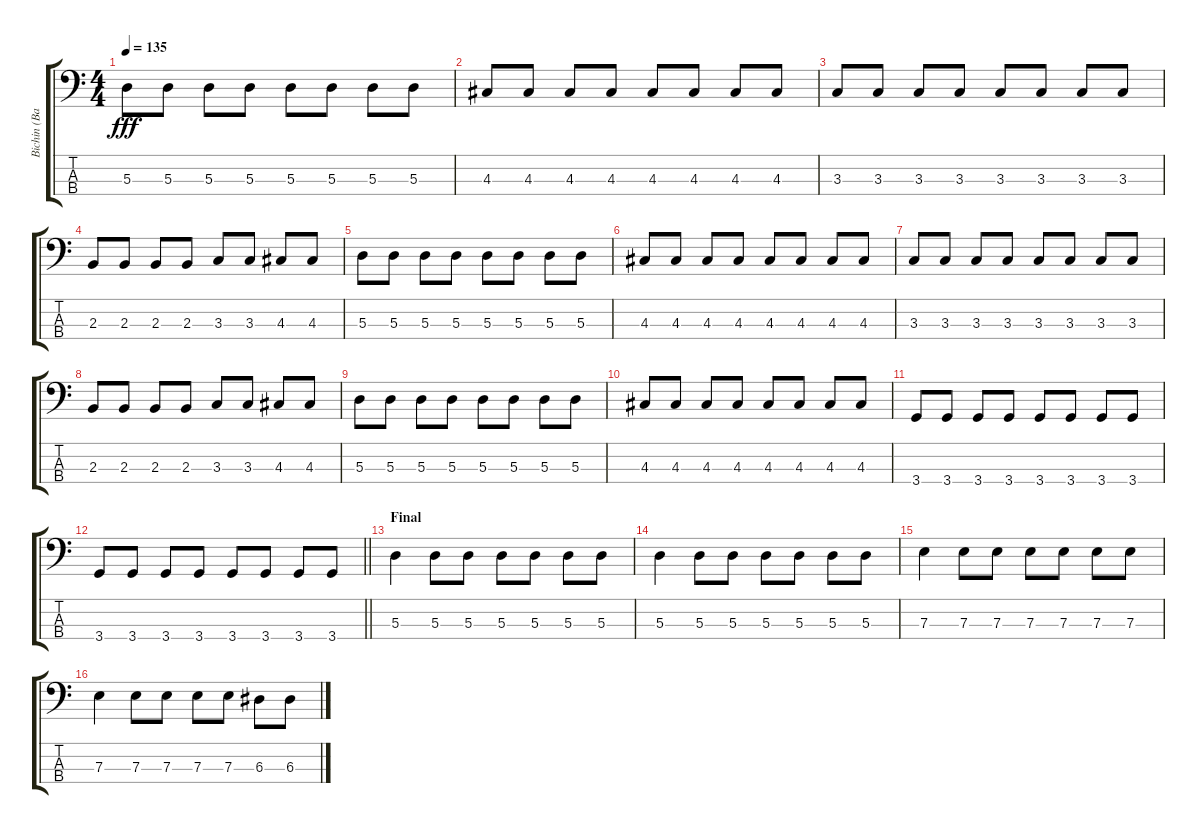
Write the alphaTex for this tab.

\track ("Bichin (Bajo)" "Bichin (Ba") {instrument electricbasspick}
\staff {score tabs}
\tuning (G2 D2 A1 E1) {hide}
\ts (4 4)
\tempo 135
\clef f4
\ks c
5.3.8{dy fff} 5.3.8 5.3.8 5.3.8 5.3.8 5.3.8 5.3.8 5.3.8 |
4.3.8 4.3.8 4.3.8 4.3.8 4.3.8 4.3.8 4.3.8 4.3.8 |
3.3.8 3.3.8 3.3.8 3.3.8 3.3.8 3.3.8 3.3.8 3.3.8 |
2.3.8 2.3.8 2.3.8 2.3.8 3.3.8 3.3.8 4.3.8 4.3.8 |
5.3.8 5.3.8 5.3.8 5.3.8 5.3.8 5.3.8 5.3.8 5.3.8 |
4.3.8 4.3.8 4.3.8 4.3.8 4.3.8 4.3.8 4.3.8 4.3.8 |
3.3.8 3.3.8 3.3.8 3.3.8 3.3.8 3.3.8 3.3.8 3.3.8 |
2.3.8 2.3.8 2.3.8 2.3.8 3.3.8 3.3.8 4.3.8 4.3.8 |
5.3.8 5.3.8 5.3.8 5.3.8 5.3.8 5.3.8 5.3.8 5.3.8 |
4.3.8 4.3.8 4.3.8 4.3.8 4.3.8 4.3.8 4.3.8 4.3.8 |
3.4.8 3.4.8 3.4.8 3.4.8 3.4.8 3.4.8 3.4.8 3.4.8 |
\barLineRight lightlight
3.4.8 3.4.8 3.4.8 3.4.8 3.4.8 3.4.8 3.4.8 3.4.8 |
\section ("" "Final")
5.3.4 5.3.8 5.3.8 5.3.8 5.3.8 5.3.8 5.3.8 |
5.3.4 5.3.8 5.3.8 5.3.8 5.3.8 5.3.8 5.3.8 |
7.3.4 7.3.8 7.3.8 7.3.8 7.3.8 7.3.8 7.3.8 |
7.3.4 7.3.8 7.3.8 7.3.8 7.3.8 6.3.8 6.3.8
